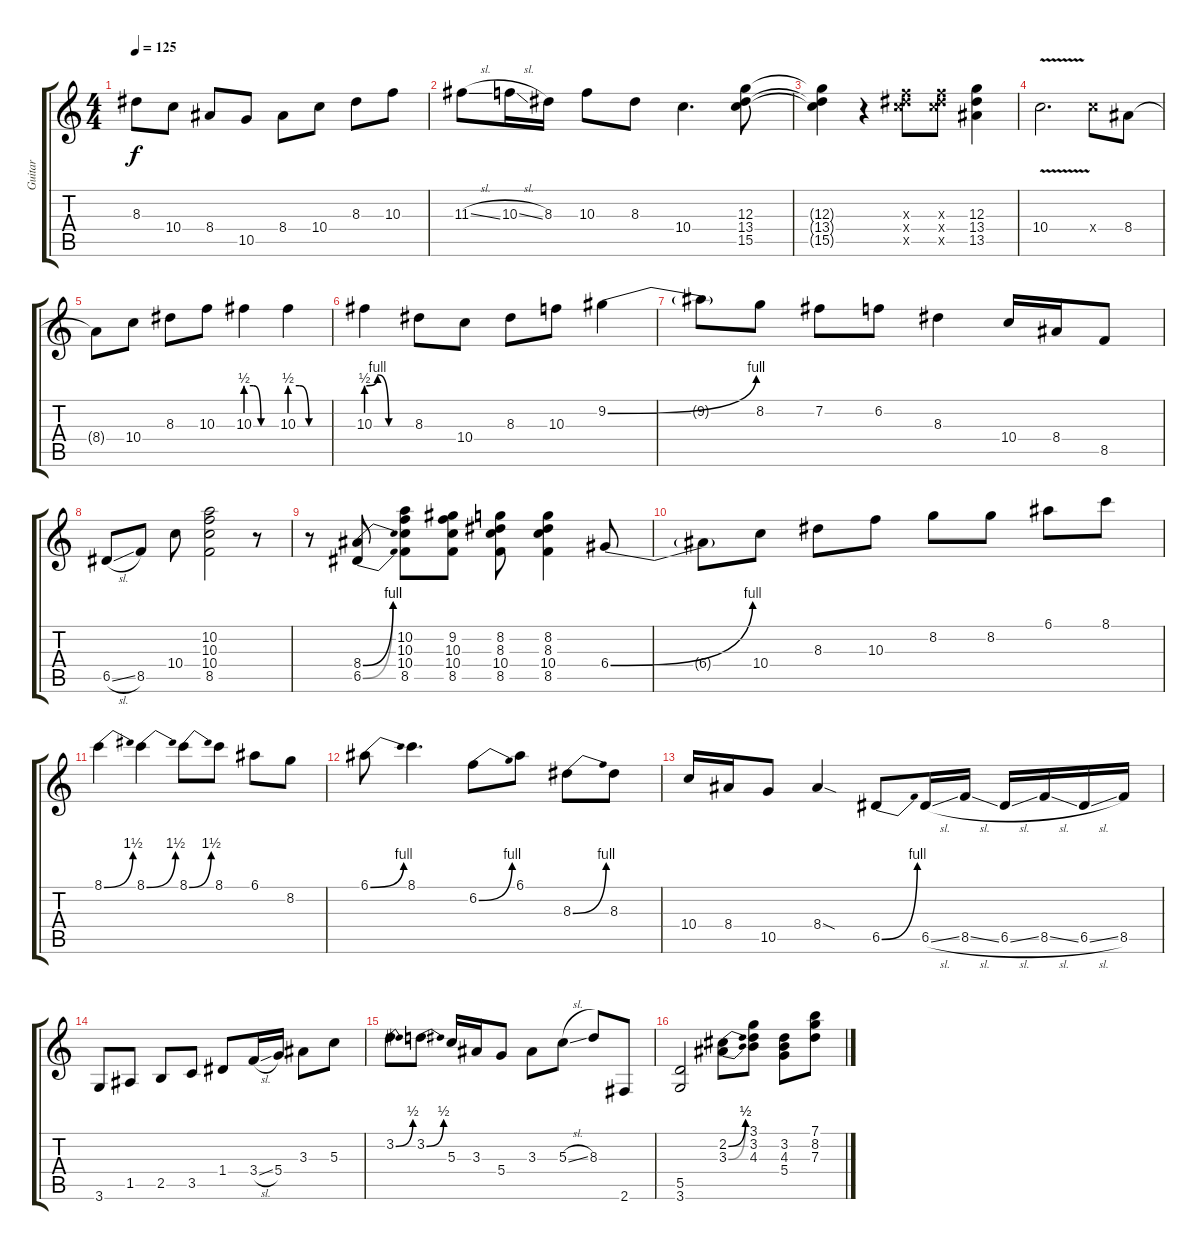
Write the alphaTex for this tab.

\track ("Guitar" "Guitar") {instrument overdrivenguitar}
\staff {score tabs}
\tuning (E4 B3 G3 D3 A2 E2) {hide}
\ts (4 4)
\tempo 125
\clef g2
\ks c
8.3{t}.8{dy f} 10.4.8 8.4.8 10.5.8 8.4.8 10.4.8 8.3.8 10.3.8 |
11.3{sl}.8 10.3{sl}.16 8.3.16 10.3.8 8.3.8 10.4.4{d} (12.3 13.4 15.5).8 |
(12.3{t} 13.4{t} 15.5{t}).4 r.4 (10.3{x} 13.4{x} 15.5{x}).8 (10.3{x} 13.4{x} 15.5{x}).8 (12.3 13.4 13.5).4 |
10.4{v}.2{d} 10.4{x}.8 8.4.8 |
8.4{t}.8 10.4.8 8.3.8 10.3.8 10.3{be (custom 0 2 15 2 30 0 60 0)}.4 10.3{be (custom 0 2 15 2 30 0 60 0)}.4 |
10.3{be (custom 0 2 15 4 30 0 60 0)}.4 8.3.8 10.4.8 8.3.8 10.3.8 9.2{be (bend 0 0 60 4)}.4 |
9.2{t}.8 8.2.8 7.2.8 6.2.8 8.3.4 10.4.16 8.4.16 8.5.8 |
6.5{sl}.8 8.5.8 10.4.8 (10.2 10.3 10.4 8.5).2 r.8 |
r.8 (8.4{be (bend 0 0 60 4)} 6.5{be (bend 0 0 60 4)}).8 (10.2 10.3 10.4 8.5).8 (9.2 10.3 10.4 8.5).8 (8.2 8.3 10.4 8.5).8 (8.2 8.3 10.4 8.5).4 6.4{be (bend 0 0 60 4)}.8 |
6.4{t}.8 10.4.8 8.3.8 10.3.8 8.2.8 8.2.8 6.1.8 8.1.8 |
8.1{be (bend 0 0 60 6)}.4 8.1{be (bend 0 0 60 6)}.4 8.1{be (bend 0 0 60 6)}.8 8.1.8 6.1.8 8.2.8 |
6.1{be (bend 0 0 60 4)}.8 8.1.4{d} 6.2{be (bend 0 0 60 4)}.8 6.1.8 8.3{be (bend 0 0 60 4)}.8 8.3.8 |
10.4.16 8.4.16 10.5.8 8.4{sod}.4 6.5{be (bend 0 0 60 4)}.8 6.5{sl}.16 8.5{sl}.16 6.5{sl}.16 8.5{sl}.16 6.5{sl}.16 8.5.16 |
3.6.8 1.5.8 2.5.8 3.5.8 1.4.8 3.4{sl}.16 5.4.16 3.3.8 5.3.8 |
3.2{be (bend 0 0 60 2)}.8 3.2{be (bend 0 0 60 2)}.8 5.3.16 3.3.16 5.4.8 3.3.8 5.3{sl}.8 8.3.8 2.6.8 |
(5.5 3.6).2 (2.2{be (bend 0 0 60 2)} 3.3{be (bend 0 0 60 2)}).8 (3.1 3.2 4.3).8 (3.2 4.3 5.4).8 (7.1 8.2 7.3).8
